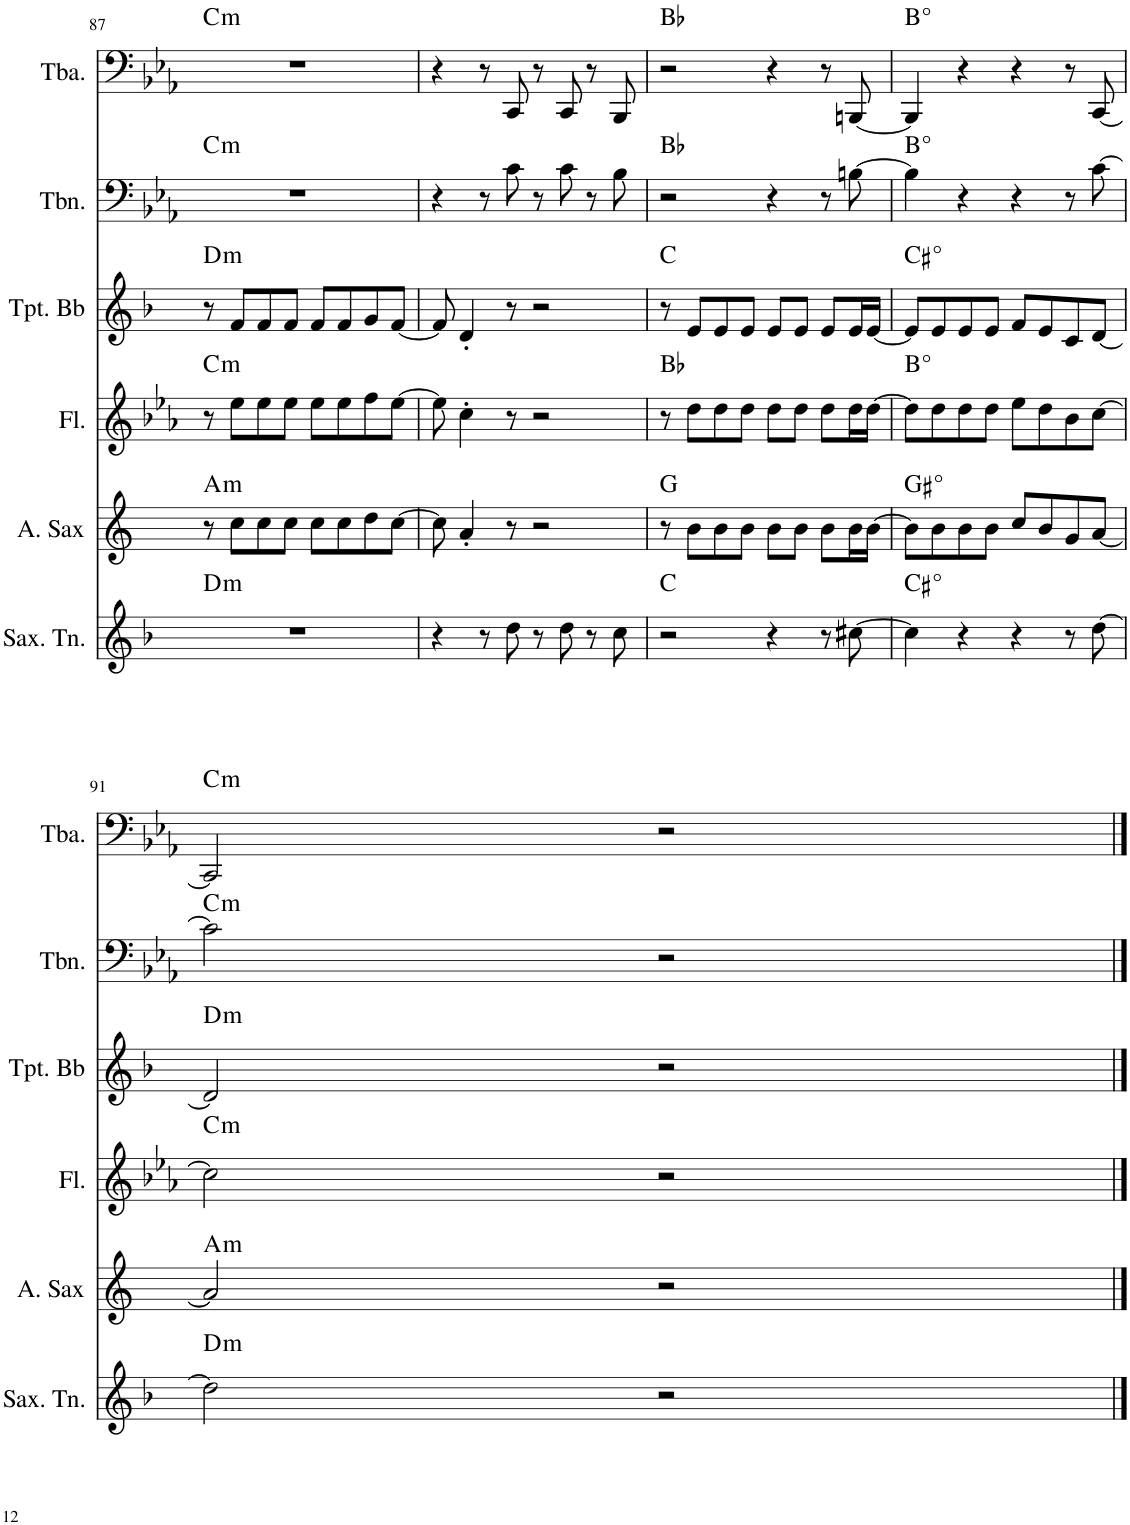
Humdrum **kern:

**kern	**harte	**kern	**harte	**kern	**harte	**kern	**harte	**kern	**harte	**kern	**harte
*part6	*part6	*part5	*part5	*part4	*part4	*part3	*part3	*part2	*part2	*part1	*part1
*staff6	*	*staff5	*	*staff4	*	*staff3	*	*staff2	*	*staff1	*
*I"Saxofone Tenor	*	*I"Saxofone Alto	*	*I"Flauta	*	*I"Trompete Bb	*	*I"Trombone	*	*I"Tuba	*
*I'Sax. Tn.	*	*	*	*I'Fl.	*	*I'Tpt. Bb	*	*I'Tbn.	*	*I'Tba.	*
!!LO:PB:g=z
*clefG2	*	*clefG2	*	*clefG2	*	*clefG2	*	*clefF4	*	*clefF4	*
*Trd8c14	*	*Trd5c9	*	*	*	*Trd1c2	*	*	*	*	*
*k[b-]	*	*k[]	*	*k[b-e-a-]	*	*k[b-]	*	*k[b-e-a-]	*	*k[b-e-a-]	*
*M4/4	*	*M4/4	*	*M4/4	*	*M4/4	*	*M4/4	*	*M4/4	*
=87	=87	=87	=87	=87	=87	=87	=87	=87	=87	=87	=87
!	!LO:H:kt=m	!	!LO:H:kt=m	!	!LO:H:kt=m	!	!LO:H:kt=m	!	!LO:H:kt=m	!	!LO:H:kt=m
1r	D:min	8r	A:min	8r	C:min	8r	D:min	1r	C:min	1r	C:min
.	.	8cc\L	.	8ee-\L	.	8f/L	.	.	.	.	.
.	.	8cc\	.	8ee-\	.	8f/	.	.	.	.	.
.	.	8cc\J	.	8ee-\J	.	8f/J	.	.	.	.	.
.	.	8cc\L	.	8ee-\L	.	8f/L	.	.	.	.	.
.	.	8cc\	.	8ee-\	.	8f/	.	.	.	.	.
.	.	8dd\	.	8ff\	.	8g/	.	.	.	.	.
.	.	[8cc\J	.	[8ee-\J	.	[8f/J	.	.	.	.	.
=88	=88	=88	=88	=88	=88	=88	=88	=88	=88	=88	=88
4r	.	8cc\]	.	8ee-\]	.	8f/]	.	4r	.	4r	.
.	.	4a'/	.	4cc'\	.	4d'/	.	.	.	.	.
8r	.	.	.	.	.	.	.	8r	.	8r	.
8dd\	.	8r	.	8r	.	8r	.	8c\	.	8CC/	.
8r	.	2r	.	2r	.	2r	.	8r	.	8r	.
8dd\	.	.	.	.	.	.	.	8c\	.	8CC/	.
8r	.	.	.	.	.	.	.	8r	.	8r	.
8cc\	.	.	.	.	.	.	.	8B-\	.	8BBB-/	.
=89	=89	=89	=89	=89	=89	=89	=89	=89	=89	=89	=89
2r	C:maj	8r	G:maj	8r	Bb:maj	8r	C:maj	2r	Bb:maj	2r	Bb:maj
.	.	8b\L	.	8dd\L	.	8e/L	.	.	.	.	.
.	.	8b\	.	8dd\	.	8e/	.	.	.	.	.
.	.	8b\J	.	8dd\J	.	8e/J	.	.	.	.	.
4r	.	8b\L	.	8dd\L	.	8e/L	.	4r	.	4r	.
.	.	8b\J	.	8dd\J	.	8e/J	.	.	.	.	.
8r	.	8b\L	.	8dd\L	.	8e/L	.	8r	.	8r	.
[8cc#X\	.	16b\L	.	16dd\L	.	16e/L	.	[8Bn\	.	[8BBBn/	.
.	.	[16b\JJ	.	[16dd\JJ	.	[16e/JJ	.	.	.	.	.
=90	=90	=90	=90	=90	=90	=90	=90	=90	=90	=90	=90
!	!LO:H:kt=°	!	!LO:H:kt=°	!	!LO:H:kt=°	!	!LO:H:kt=°	!	!LO:H:kt=°	!	!LO:H:kt=°
4cc#\]	.	8b\L]	.	8dd\L]	.	8e/L]	.	4B\]	.	4BBB/]	.
.	.	8b\	.	8dd\	.	8e/	.	.	.	.	.
4r	.	8b\	.	8dd\	.	8e/	.	4r	.	4r	.
.	.	8b\J	.	8dd\J	.	8e/J	.	.	.	.	.
4r	.	8cc/L	.	8ee-\L	.	8f/L	.	4r	.	4r	.
.	.	8b/	.	8dd\	.	8e/	.	.	.	.	.
8r	.	8gn/	.	8b-\	.	8cn/	.	8r	.	8r	.
[8dd\	.	[8a/J	.	[8cc\J	.	[8d/J	.	[8c\	.	[8CC/	.
!!LO:LB:g=z
=91	=91	=91	=91	=91	=91	=91	=91	=91	=91	=91	=91
!	!LO:H:kt=m	!	!LO:H:kt=m	!	!LO:H:kt=m	!	!LO:H:kt=m	!	!LO:H:kt=m	!	!LO:H:kt=m
2dd\]	D:min	2a/]	A:min	2cc\]	C:min	2d/]	D:min	2c\]	C:min	2CC/]	C:min
2r	.	2r	.	2r	.	2r	.	2r	.	2r	.
==	==	==	==	==	==	==	==	==	==	==	==
*-	*-	*-	*-	*-	*-	*-	*-	*-	*-	*-	*-
